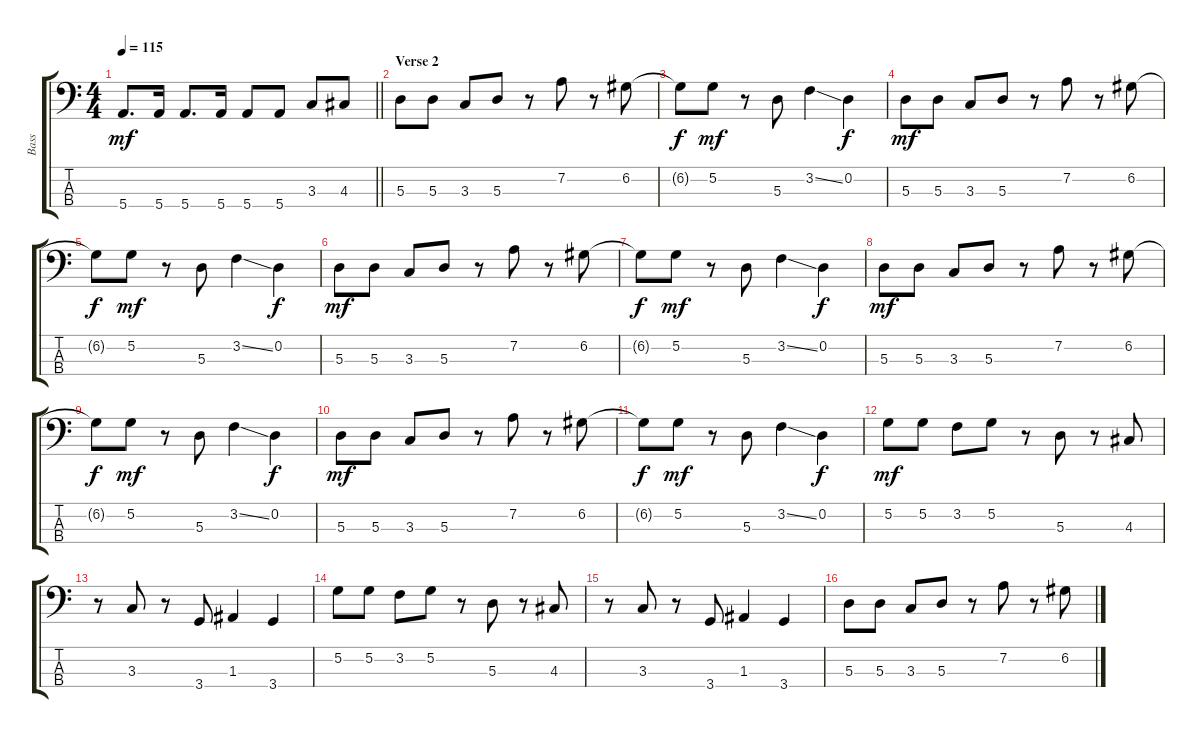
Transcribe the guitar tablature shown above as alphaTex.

\track ("Bass" "Bass") {instrument electricbassfinger}
\staff {score tabs}
\tuning (G2 D2 A1 E1) {hide}
\ts (4 4)
\tempo 115
\clef f4
\barLineRight lightlight
\ks c
5.4.8{d dy mf} 5.4.16 5.4.8{d} 5.4.16 5.4.8 5.4.8 3.3.8 4.3.8 |
\section ("" "Verse 2")
5.3.8 5.3.8 3.3.8 5.3.8 r.8 7.2.8 r.8 6.2.8 |
6.2{t}.8{dy f} 5.2.8{dy mf} r.8 5.3.8 3.2{ss}.4 0.2.4{dy f} |
5.3.8{dy mf} 5.3.8 3.3.8 5.3.8 r.8 7.2.8 r.8 6.2.8 |
6.2{t}.8{dy f} 5.2.8{dy mf} r.8 5.3.8 3.2{ss}.4 0.2.4{dy f} |
5.3.8{dy mf} 5.3.8 3.3.8 5.3.8 r.8 7.2.8 r.8 6.2.8 |
6.2{t}.8{dy f} 5.2.8{dy mf} r.8 5.3.8 3.2{ss}.4 0.2.4{dy f} |
5.3.8{dy mf} 5.3.8 3.3.8 5.3.8 r.8 7.2.8 r.8 6.2.8 |
6.2{t}.8{dy f} 5.2.8{dy mf} r.8 5.3.8 3.2{ss}.4 0.2.4{dy f} |
5.3.8{dy mf} 5.3.8 3.3.8 5.3.8 r.8 7.2.8 r.8 6.2.8 |
6.2{t}.8{dy f} 5.2.8{dy mf} r.8 5.3.8 3.2{ss}.4 0.2.4{dy f} |
5.2.8{dy mf} 5.2.8 3.2.8 5.2.8 r.8 5.3.8 r.8 4.3.8 |
r.8 3.3.8 r.8 3.4.8 1.3.4 3.4.4 |
5.2.8 5.2.8 3.2.8 5.2.8 r.8 5.3.8 r.8 4.3.8 |
r.8 3.3.8 r.8 3.4.8 1.3.4 3.4.4 |
5.3.8 5.3.8 3.3.8 5.3.8 r.8 7.2.8 r.8 6.2.8
